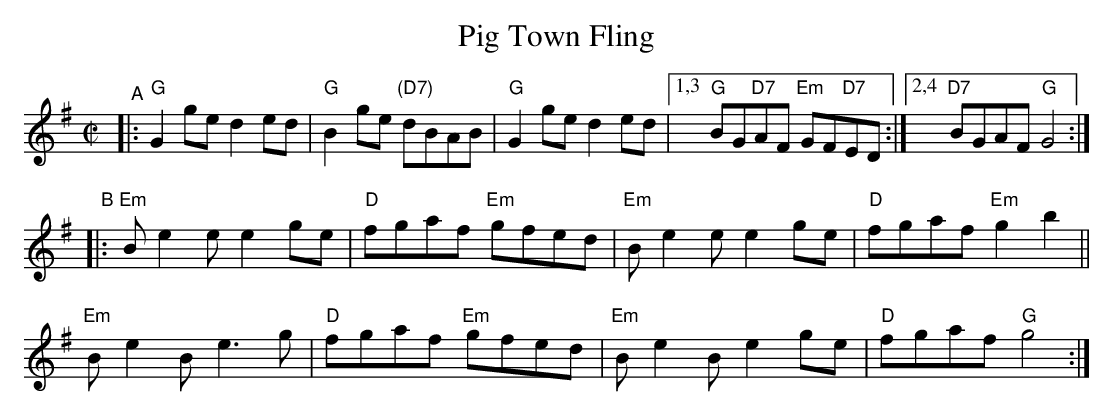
X:1
T: Pig Town Fling
M: C|
L: 1/8
K: G
"^A"|:\
"G"G2ge d2ed | "G"B2ge "(D7)"dBAB | "G"G2ge d2ed |[1,3 "G"BG"D7"AF "Em"GF"D7"ED \
                                                :|[2,4 "D7"BGAF "G"G4 :|
"^B"|:\
"Em"Be2e e2ge | "D"fgaf "Em"gfed |"Em"Be2 ee2ge | "D"fgaf "Em"g2b2 ||
"Em"Be2B e3g  | "D"fgaf "Em"gfed |"Em"Be2 Be2ge | "D"fgaf "G"g4 :|
